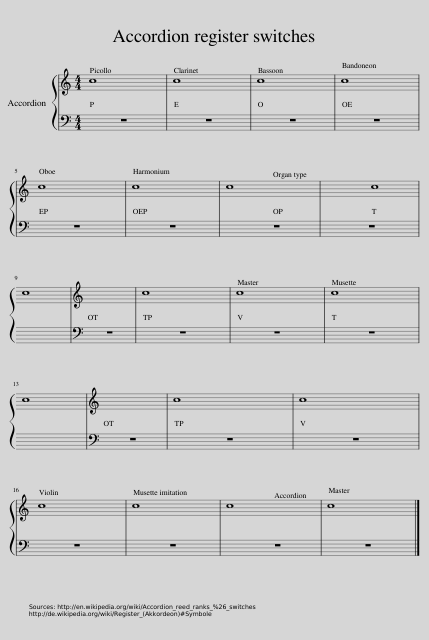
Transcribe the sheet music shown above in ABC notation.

X:1
%%score { 1 | 2 }
L:1/8
M:4/4
I:linebreak $
K:C
V:1 treble
V:2 bass
V:1
 c8 | c8 | c8 | c8 |$ c8 | %5
 c8 | c8 x8 | c8 |$ c8 x8 | c8 | %10
 c8 | c8 |$ c8 x8 | c8 | c8 |$ %15
 c8 | c8 | c8 x8 | c8 |] %19
V:2
 z8 | z8 | z8 | z8 |$ z8 | %5
 z8 | x8 z8 | z8 |$ x8 z8 | z8 | %10
 z8 | z8 |$ x8 z8 | z8 | z8 |$ %15
 z8 | z8 | x8 z8 | z8 |] %19
